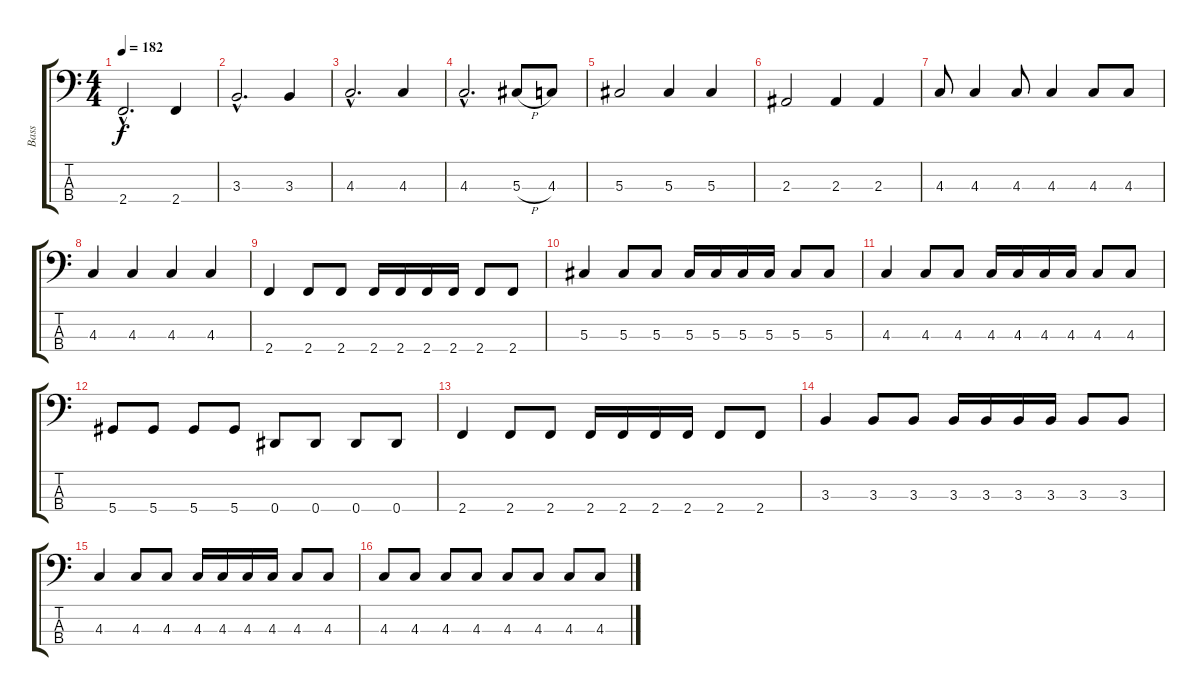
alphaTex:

\track ("Bass" "Bass") {instrument electricbasspick}
\staff {score tabs}
\tuning (Gb2 Db2 Ab1 Eb1) {hide}
\ts (4 4)
\tempo 182
\clef f4
\ks c
2.4{hac}.2{d dy f} 2.4.4 |
3.3{hac}.2{d} 3.3.4 |
4.3{hac}.2{d} 4.3.4 |
4.3{hac}.2{d} 5.3{h}.8 4.3.8 |
5.3.2 5.3.4 5.3.4 |
2.3.2 2.3.4 2.3.4 |
4.3.8 4.3.4 4.3.8 4.3.4 4.3.8 4.3.8 |
4.3.4 4.3.4 4.3.4 4.3.4 |
2.4.4 2.4.8 2.4.8 2.4.16 2.4.16 2.4.16 2.4.16 2.4.8 2.4.8 |
5.3.4 5.3.8 5.3.8 5.3.16 5.3.16 5.3.16 5.3.16 5.3.8 5.3.8 |
4.3.4 4.3.8 4.3.8 4.3.16 4.3.16 4.3.16 4.3.16 4.3.8 4.3.8 |
5.4.8 5.4.8 5.4.8 5.4.8 0.4.8 0.4.8 0.4.8 0.4.8 |
2.4.4 2.4.8 2.4.8 2.4.16 2.4.16 2.4.16 2.4.16 2.4.8 2.4.8 |
3.3.4 3.3.8 3.3.8 3.3.16 3.3.16 3.3.16 3.3.16 3.3.8 3.3.8 |
4.3.4 4.3.8 4.3.8 4.3.16 4.3.16 4.3.16 4.3.16 4.3.8 4.3.8 |
4.3.8 4.3.8 4.3.8 4.3.8 4.3.8 4.3.8 4.3.8 4.3.8
